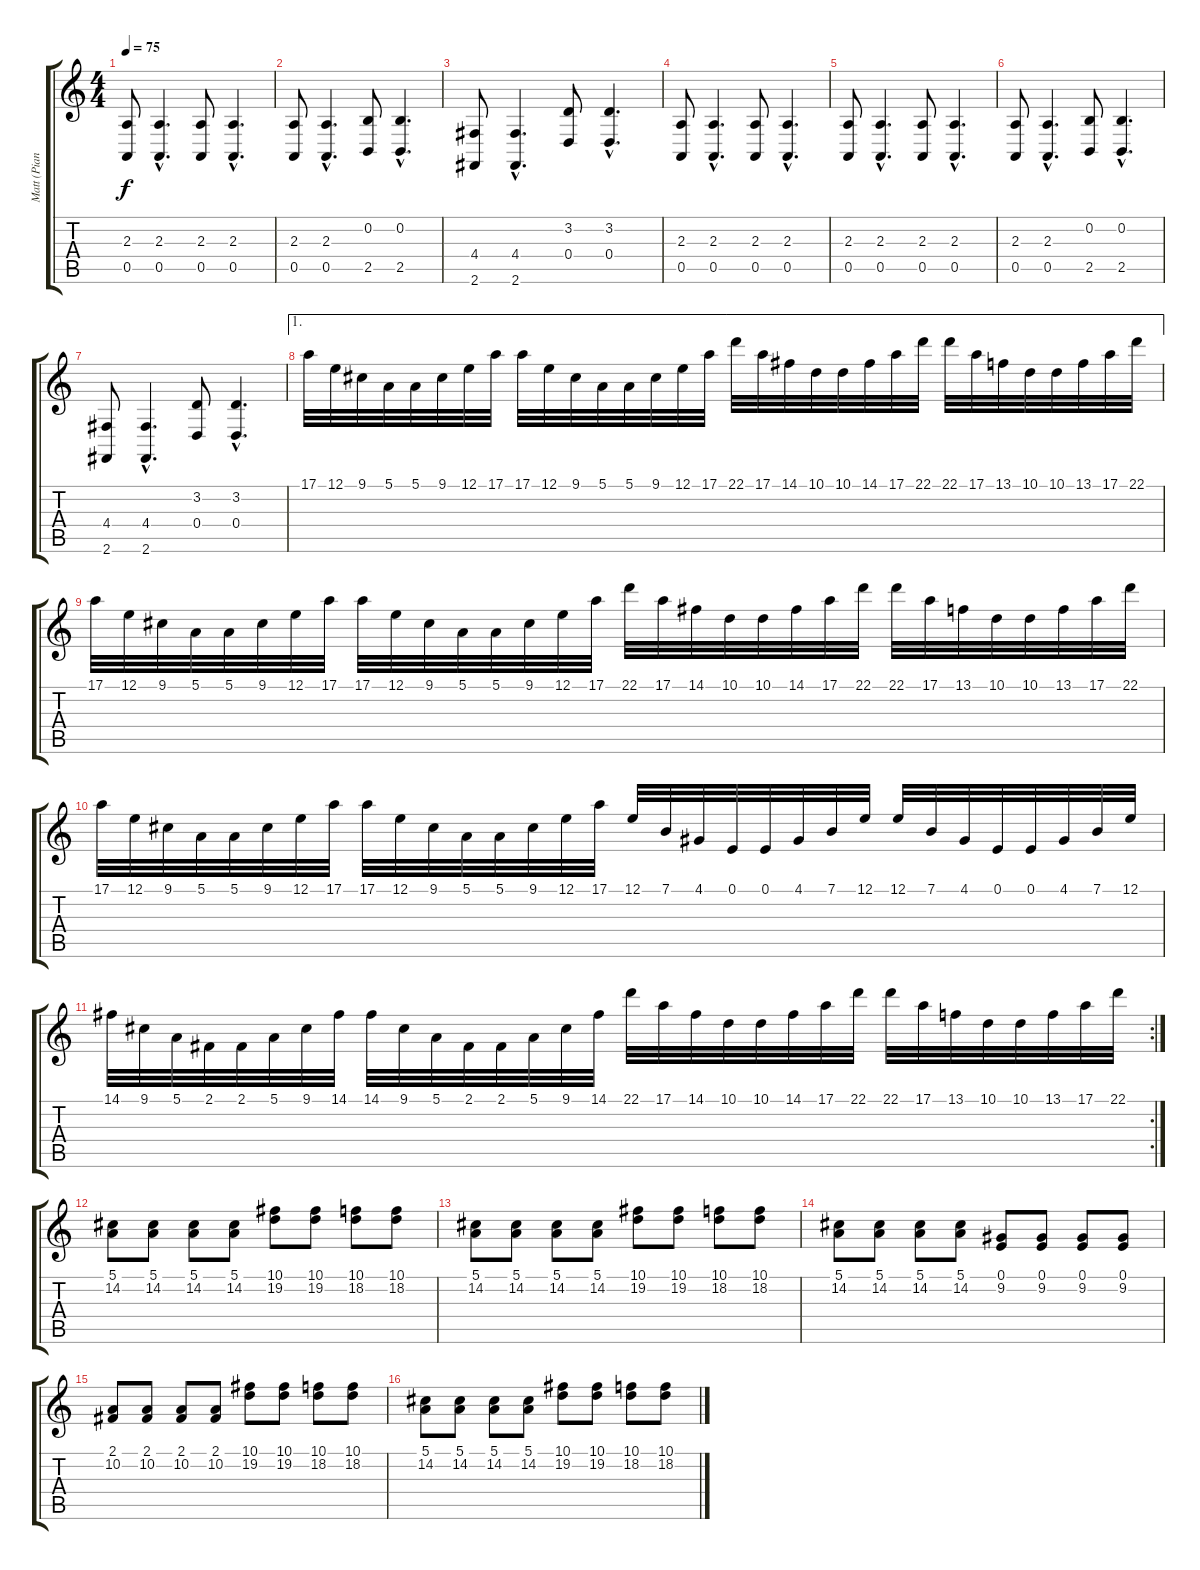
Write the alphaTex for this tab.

\track ("Matt (Piano)" "Matt (Pian") {instrument acousticgrandpiano}
\staff {score tabs}
\tuning (E4 B3 G3 D3 A2 E2) {hide}
\ts (4 4)
\tempo 75
\clef g2
\ks c
(2.3 0.5).8{dy f} (2.3{hac} 0.5{hac}).4{d} (2.3 0.5).8 (2.3{hac} 0.5{hac}).4{d} |
(2.3 0.5).8 (2.3{hac} 0.5{hac}).4{d} (0.2 2.5).8 (0.2{hac} 2.5{hac}).4{d} |
(4.4 2.6).8 (4.4{hac} 2.6{hac}).4{d} (3.2 0.4).8 (3.2{hac} 0.4{hac}).4{d} |
(2.3 0.5).8 (2.3{hac} 0.5{hac}).4{d} (2.3 0.5).8 (2.3{hac} 0.5{hac}).4{d} |
(2.3 0.5).8 (2.3{hac} 0.5{hac}).4{d} (2.3 0.5).8 (2.3{hac} 0.5{hac}).4{d} |
(2.3 0.5).8 (2.3{hac} 0.5{hac}).4{d} (0.2 2.5).8 (0.2{hac} 2.5{hac}).4{d} |
(4.4 2.6).8 (4.4{hac} 2.6{hac}).4{d} (3.2 0.4).8 (3.2{hac} 0.4{hac}).4{d} |
\ae 1
17.1.32 12.1.32 9.1.32 5.1.32 5.1.32 9.1.32 12.1.32 17.1.32 17.1.32 12.1.32 9.1.32 5.1.32 5.1.32 9.1.32 12.1.32 17.1.32 22.1.32 17.1.32 14.1.32 10.1.32 10.1.32 14.1.32 17.1.32 22.1.32 22.1.32 17.1.32 13.1.32 10.1.32 10.1.32 13.1.32 17.1.32 22.1.32 |
17.1.32 12.1.32 9.1.32 5.1.32 5.1.32 9.1.32 12.1.32 17.1.32 17.1.32 12.1.32 9.1.32 5.1.32 5.1.32 9.1.32 12.1.32 17.1.32 22.1.32 17.1.32 14.1.32 10.1.32 10.1.32 14.1.32 17.1.32 22.1.32 22.1.32 17.1.32 13.1.32 10.1.32 10.1.32 13.1.32 17.1.32 22.1.32 |
17.1.32 12.1.32 9.1.32 5.1.32 5.1.32 9.1.32 12.1.32 17.1.32 17.1.32 12.1.32 9.1.32 5.1.32 5.1.32 9.1.32 12.1.32 17.1.32 12.1.32 7.1.32 4.1.32 0.1.32 0.1.32 4.1.32 7.1.32 12.1.32 12.1.32 7.1.32 4.1.32 0.1.32 0.1.32 4.1.32 7.1.32 12.1.32 |
\rc 2
14.1.32 9.1.32 5.1.32 2.1.32 2.1.32 5.1.32 9.1.32 14.1.32 14.1.32 9.1.32 5.1.32 2.1.32 2.1.32 5.1.32 9.1.32 14.1.32 22.1.32 17.1.32 14.1.32 10.1.32 10.1.32 14.1.32 17.1.32 22.1.32 22.1.32 17.1.32 13.1.32 10.1.32 10.1.32 13.1.32 17.1.32 22.1.32 |
(5.1 14.2).8 (5.1 14.2).8 (5.1 14.2).8 (5.1 14.2).8 (10.1 19.2).8 (10.1 19.2).8 (10.1 18.2).8 (10.1 18.2).8 |
(5.1 14.2).8 (5.1 14.2).8 (5.1 14.2).8 (5.1 14.2).8 (10.1 19.2).8 (10.1 19.2).8 (10.1 18.2).8 (10.1 18.2).8 |
(5.1 14.2).8 (5.1 14.2).8 (5.1 14.2).8 (5.1 14.2).8 (0.1 9.2).8 (0.1 9.2).8 (0.1 9.2).8 (0.1 9.2).8 |
(2.1 10.2).8 (2.1 10.2).8 (2.1 10.2).8 (2.1 10.2).8 (10.1 19.2).8 (10.1 19.2).8 (10.1 18.2).8 (10.1 18.2).8 |
(5.1 14.2).8 (5.1 14.2).8 (5.1 14.2).8 (5.1 14.2).8 (10.1 19.2).8 (10.1 19.2).8 (10.1 18.2).8 (10.1 18.2).8
